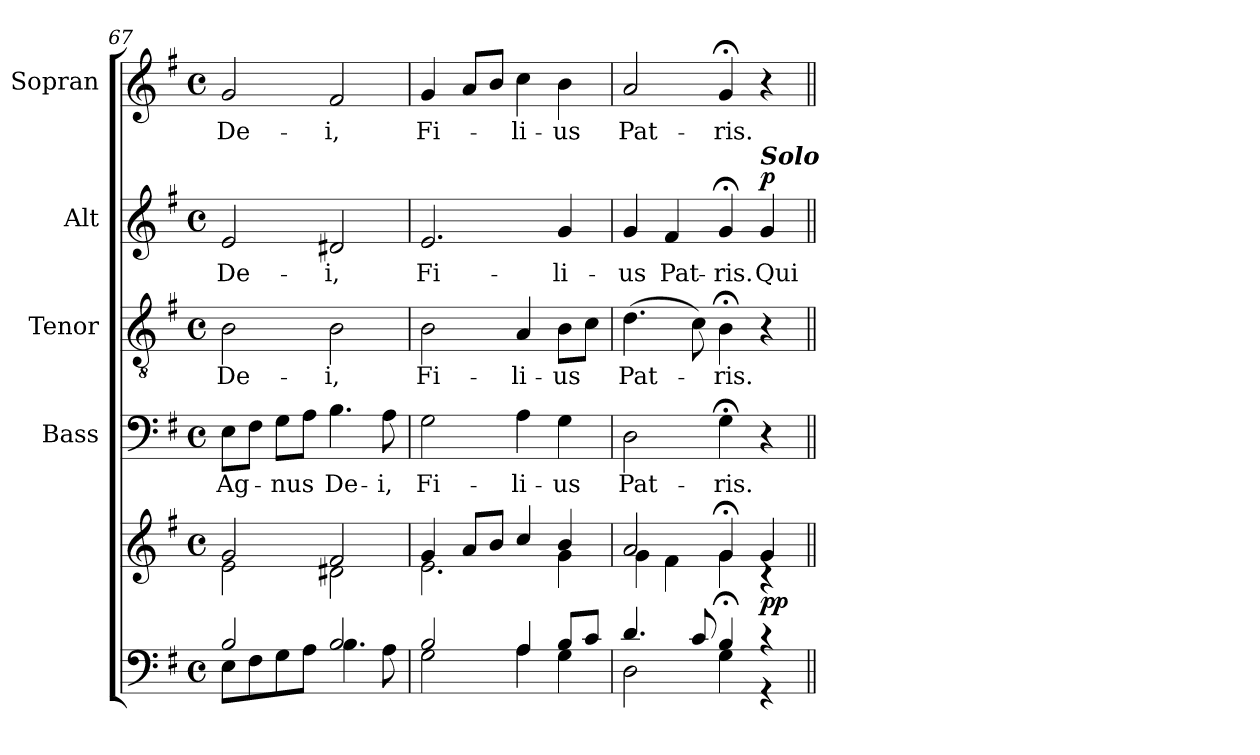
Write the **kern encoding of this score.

**kern	**kern	**dynam	**kern	**text	**kern	**text	**kern	**text	**dynam	**kern	**text
*part5	*part5	*part5	*part4	*part4	*part3	*part3	*part2	*part2	*part2	*part1	*part1
*staff6	*staff5	*staff5/6	*staff4	*staff4	*staff3	*staff3	*staff2	*staff2	*staff2	*staff1	*staff1
*	*	*	*I"Bass	*	*I"Tenor	*	*I"Alt	*	*	*I"Sopran	*
*	*	*	*I'B.	*	*I'T.	*	*I'A.	*	*	*I'S.	*
*clefF4	*clefG2	*	*clefF4	*	*clefGv2	*	*clefG2	*	*	*clefG2	*
*k[f#]	*k[f#]	*	*k[f#]	*	*k[f#]	*	*k[f#]	*	*	*k[f#]	*
*G:	*G:	*	*G:	*	*G:	*	*G:	*	*	*G:	*
*M4/4	*M4/4	*	*M4/4	*	*M4/4	*	*M4/4	*	*	*M4/4	*
*met(c)	*met(c)	*	*met(c)	*	*met(c)	*	*met(c)	*	*	*met(c)	*
=67	=67	=67	=67	=67	=67	=67	=67	=67	=67	=67	=67
*^	*^	*	*	*	*	*	*	*	*	*	*
!	!	!	!	!	!	!LO:LY:b	!	!LO:LY:b	!	!LO:LY:b	!	!	!LO:LY:b
2B/	8E\L	2g/	2e\	.	8E\L	Ag-	2B\	De-	2e/	De-	.	2g/	De-
.	8F#\	.	.	.	8F#\J	.	.	.	.	.	.	.	.
!	!	!	!	!	!	!LO:LY:b	!	!	!	!	!	!	!
.	8G\	.	.	.	8G\L	-nus	.	.	.	.	.	.	.
.	8A\J	.	.	.	8A\J	.	.	.	.	.	.	.	.
!	!	!	!	!	!	!LO:LY:b	!	!LO:LY:b	!	!LO:LY:b	!	!	!LO:LY:b
2B/	4.B\	2f#/	2d#X\	.	4.B\	De-	2B\	-i,	2d#X/	-i,	.	2f#/	-i,
!	!	!	!	!	!	!LO:LY:b	!	!	!	!	!	!	!
.	8A\	.	.	.	8A\	-i,	.	.	.	.	.	.	.
=68	=68	=68	=68	=68	=68	=68	=68	=68	=68	=68	=68	=68	=68
!	!	!	!	!	!	!LO:LY:b	!	!LO:LY:b	!	!LO:LY:b	!	!	!LO:LY:b
2B/	2G\	4g/	2.e\	.	2G\	Fi-	2B\	Fi-	2.e/	Fi-	.	4g/	Fi-
.	.	8a/L	.	.	.	.	.	.	.	.	.	8a/L	.
.	.	8b/J	.	.	.	.	.	.	.	.	.	8b/J	.
!	!	!	!	!	!	!LO:LY:b	!	!LO:LY:b	!	!	!	!	!LO:LY:b
4A/	4A\	4cc/	.	.	4A\	-li-	4A/	-li-	.	.	.	4cc\	-li-
!	!	!	!	!	!	!LO:LY:b	!	!LO:LY:b	!	!LO:LY:b	!	!	!LO:LY:b
8B/L	4G\	4b/	4g\	.	4G\	-us	8B\L	-us	4g/	-li-	.	4b\	-us
8c/J	.	.	.	.	.	.	8c\J	.	.	.	.	.	.
=69	=69	=69	=69	=69	=69	=69	=69	=69	=69	=69	=69	=69	=69
!	!	!	!	!	!	!LO:LY:b	!	!LO:LY:b	!	!LO:LY:b	!	!	!LO:LY:b
4.d/	2D\	2a/	4g\	.	2D\	Pat-	(>4.d\	Pat-	4g/	-us	.	2a/	Pat-
!	!	!	!	!	!	!	!	!	!	!LO:LY:b	!	!	!
.	.	.	4f#\	.	.	.	.	.	4f#/	Pat-	.	.	.
8c/	.	.	.	.	.	.	8c\)	.	.	.	.	.	.
!	!	!	!	!	!	!LO:LY:b	!	!LO:LY:b	!	!LO:LY:b	!	!	!LO:LY:b
4B;</	4G\	4g;</	4g\	.	4G;<\	-ris.	4B;<\	-ris.	4g;</	-ris.	.	4g;</	-ris.
!	!	!	!	!	!	!	!	!	!LO:TX:a:Bi:t=Solo	!	!	!	!
!	!	!	!	!LO:DY:b	!	!	!	!	!	!LO:LY:b	!LO:DY:a	!	!
4r	4r	4g/	4rB	pp	4r	.	4r	.	4g/	Qui	p	4r	.
*v	*v	*	*	*	*	*	*	*	*	*	*	*	*
*	*v	*v	*	*	*	*	*	*	*	*	*	*
=||	=||	=||	=||	=||	=||	=||	=||	=||	=||	=||	=||
*-	*-	*-	*-	*-	*-	*-	*-	*-	*-	*-	*-
